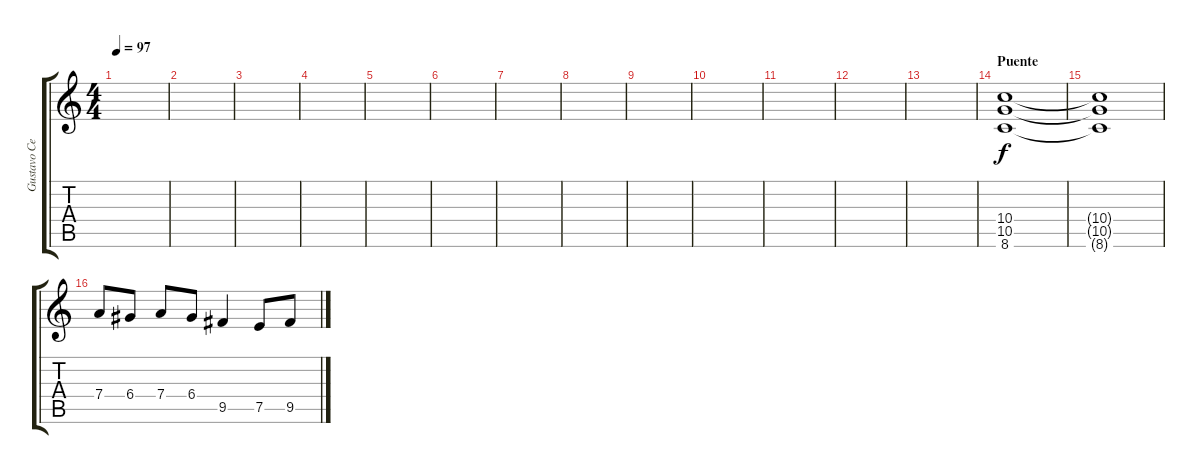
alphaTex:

\track ("Gustavo Cerati" "Gustavo Ce") {instrument distortionguitar}
\staff {score tabs}
\tuning (E4 B3 G3 D3 A2 E2) {hide}
\ts (4 4)
\tempo 97
\clef g2
\ks c
|
|
|
|
|
|
|
|
|
|
|
|
|
\section ("" "Puente")
(10.4 10.5 8.6).1 |
(10.4{t} 10.5{t} 8.6{t}).1 |
7.4.8 6.4.8 7.4.8 6.4.8 9.5.4 7.5.8 9.5.8
